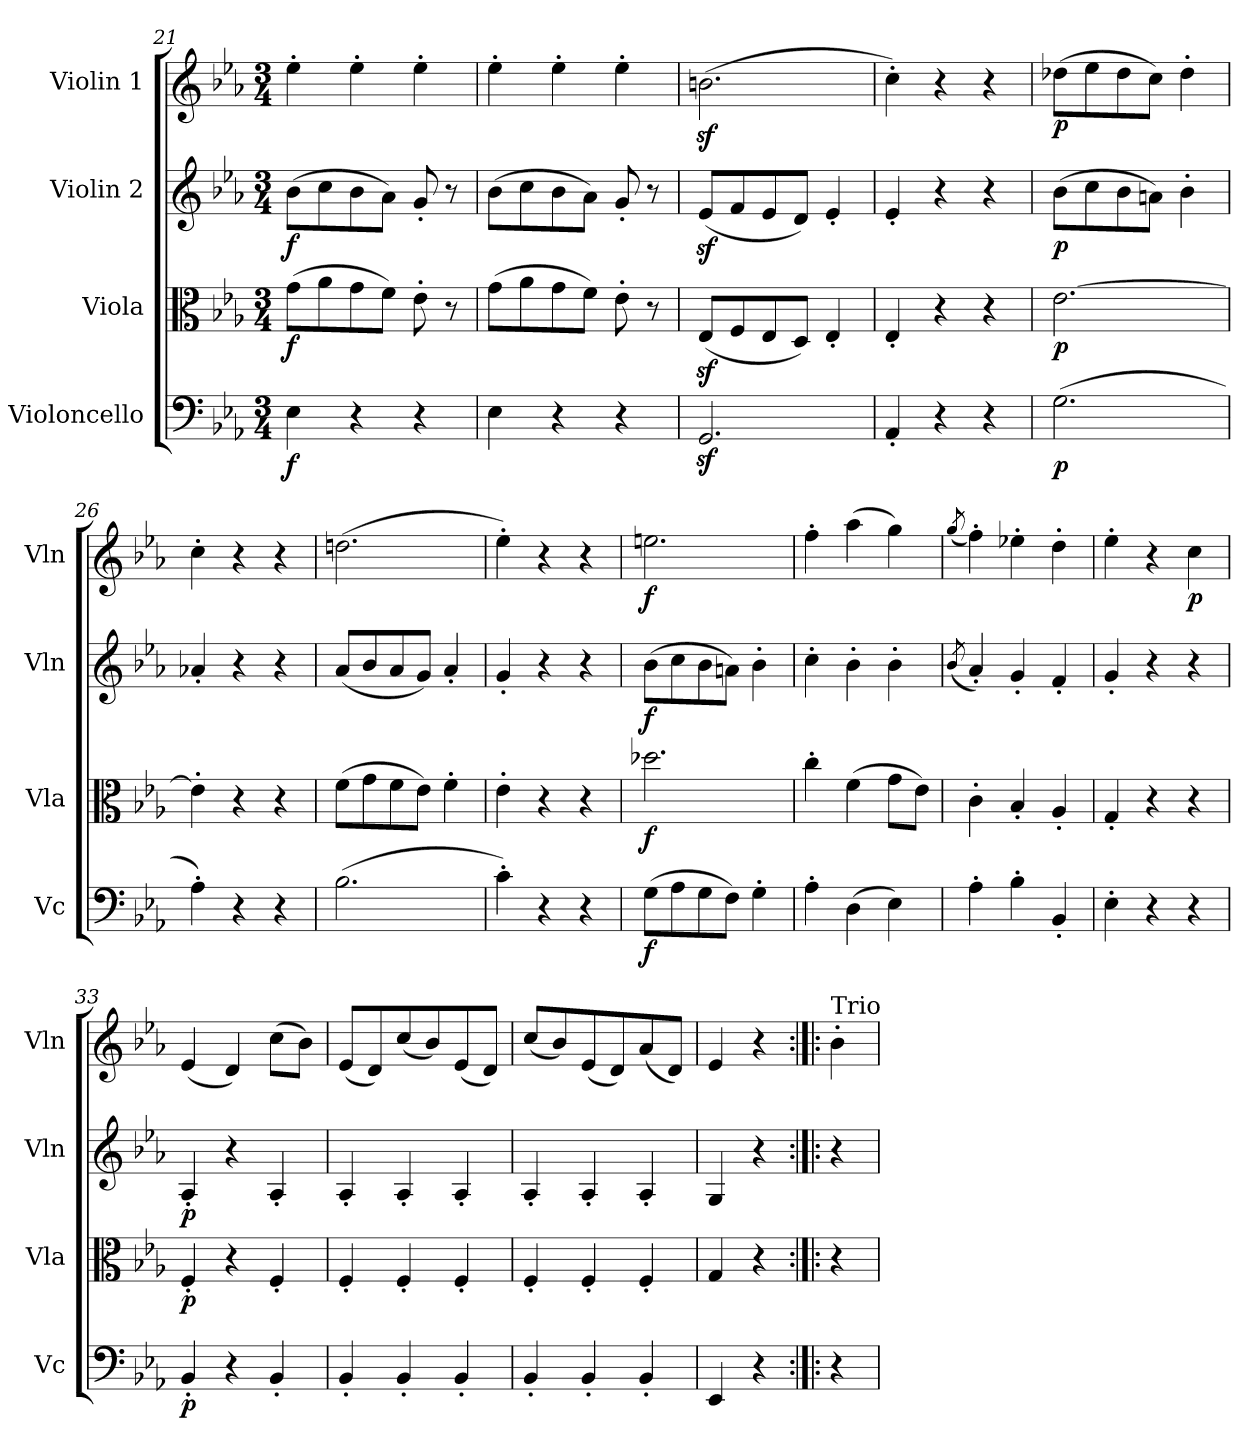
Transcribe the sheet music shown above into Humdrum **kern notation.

**kern	**dynam	**kern	**dynam	**kern	**dynam	**kern	**dynam
*part4	*part4	*part3	*part3	*part2	*part2	*part1	*part1
*staff4	*staff4	*staff3	*staff3	*staff2	*staff2	*staff1	*staff1
*I"Violoncello	*	*I"Viola	*	*I"Violin 2	*	*I"Violin 1	*
*I'Vc	*	*I'Vla	*	*I'Vln	*	*I'Vln	*
!!LO:PB:g=z
*clefF4	*	*clefC3	*	*clefG2	*	*clefG2	*
*k[b-e-a-]	*	*k[b-e-a-]	*	*k[b-e-a-]	*	*k[b-e-a-]	*
*M3/4	*	*M3/4	*	*M3/4	*	*M3/4	*
=21	=21	=21	=21	=21	=21	=21	=21
!	!LO:DY:b	!	!LO:DY:b	!	!LO:DY:b	!	!
4E-\	f	(8g\L	f	(8b-\L	f	4ee-'\	.
.	.	8a-\	.	8cc\	.	.	.
4r	.	8g\	.	8b-\	.	4ee-'\	.
.	.	8f\J)	.	8a-\J)	.	.	.
4r	.	8e-'\	.	8g'/	.	4ee-'\	.
.	.	8r	.	8r	.	.	.
!!LO:LB:g=z
=22	=22	=22	=22	=22	=22	=22	=22
4E-\	.	(8g\L	.	(8b-\L	.	4ee-'\	.
.	.	8a-\	.	8cc\	.	.	.
4r	.	8g\	.	8b-\	.	4ee-'\	.
.	.	8f\J)	.	8a-\J)	.	.	.
4r	.	8e-'\	.	8g'/	.	4ee-'\	.
.	.	8r	.	8r	.	.	.
=23	=23	=23	=23	=23	=23	=23	=23
2.GGz</	.	(8E-z</L	.	(8e-z</L	.	(2.bnz<\	.
.	.	8F/	.	8f/	.	.	.
.	.	8E-/	.	8e-/	.	.	.
.	.	8D/J)	.	8d/J)	.	.	.
.	.	4E-'/	.	4e-'/	.	.	.
=24	=24	=24	=24	=24	=24	=24	=24
4AA-'/	.	4E-'/	.	4e-'/	.	4cc'\)	.
4r	.	4r	.	4r	.	4r	.
4r	.	4r	.	4r	.	4r	.
=25	=25	=25	=25	=25	=25	=25	=25
!	!LO:DY:b	!	!LO:DY:b	!	!LO:DY:b	!	!LO:DY:b
(2.G\	p	[2.e-\	p	(8b-\L	p	(8dd-X\L	p
.	.	.	.	8cc\	.	8ee-\	.
.	.	.	.	8b-\	.	8dd-\	.
.	.	.	.	8an\J)	.	8cc\J)	.
.	.	.	.	4b-'\	.	4dd-'\	.
=26	=26	=26	=26	=26	=26	=26	=26
4A-'\)	.	4e-'\]	.	4a-X'/	.	4cc'\	.
4r	.	4r	.	4r	.	4r	.
4r	.	4r	.	4r	.	4r	.
=27	=27	=27	=27	=27	=27	=27	=27
(2.B-\	.	(8f\L	.	(8a-/L	.	(2.ddn\	.
.	.	8g\	.	8b-/	.	.	.
.	.	8f\	.	8a-/	.	.	.
.	.	8e-\J)	.	8g/J)	.	.	.
.	.	4f'\	.	4a-'/	.	.	.
=28	=28	=28	=28	=28	=28	=28	=28
4c'\)	.	4e-'\	.	4g'/	.	4ee-'\)	.
4r	.	4r	.	4r	.	4r	.
4r	.	4r	.	4r	.	4r	.
!!LO:LB:g=z
=29	=29	=29	=29	=29	=29	=29	=29
!	!LO:DY:b	!	!LO:DY:b	!	!LO:DY:b	!	!LO:DY:b
(8G\L	f	2.dd-X\	f	(8b-\L	f	2.een\	f
8A-\	.	.	.	8cc\	.	.	.
8G\	.	.	.	8b-\	.	.	.
8F\J)	.	.	.	8an\J)	.	.	.
4G'\	.	.	.	4b-'\	.	.	.
=30	=30	=30	=30	=30	=30	=30	=30
4A-'\	.	4cc'\	.	4cc'\	.	4ff'\	.
(4D\	.	(4f\	.	4b-'\	.	(4aa-\	.
4E-\)	.	8g\L	.	4b-'\	.	4gg\)	.
.	.	8e-\J)	.	.	.	.	.
=31	=31	=31	=31	=31	=31	=31	=31
.	.	.	.	(8qb-/	.	(8qgg/	.
4A-'\	.	4c'\	.	4a-'/)	.	4ff'\)	.
4B-'\	.	4B-'/	.	4g'/	.	4ee-X'\	.
4BB-'/	.	4A-'/	.	4f'/	.	4dd'\	.
=32	=32	=32	=32	=32	=32	=32	=32
4E-'\	.	4G'/	.	4g'/	.	4ee-'\	.
4r	.	4r	.	4r	.	4r	.
!	!	!	!	!	!	!	!LO:DY:b
4r	.	4r	.	4r	.	4cc\	p
=33	=33	=33	=33	=33	=33	=33	=33
!	!LO:DY:b	!	!LO:DY:b	!	!LO:DY:b	!	!
4BB-'/	p	4F'/	p	4A-'/	p	(4e-/	.
4r	.	4r	.	4r	.	4d/)	.
4BB-'/	.	4F'/	.	4A-'/	.	(8cc\L	.
.	.	.	.	.	.	8b-\J)	.
=34	=34	=34	=34	=34	=34	=34	=34
4BB-'/	.	4F'/	.	4A-'/	.	(8e-/L	.
.	.	.	.	.	.	8d/)	.
4BB-'/	.	4F'/	.	4A-'/	.	(8cc/	.
.	.	.	.	.	.	8b-/)	.
4BB-'/	.	4F'/	.	4A-'/	.	(8e-/	.
.	.	.	.	.	.	8d/J)	.
=35	=35	=35	=35	=35	=35	=35	=35
4BB-'/	.	4F'/	.	4A-'/	.	(8cc/L	.
.	.	.	.	.	.	8b-/)	.
4BB-'/	.	4F'/	.	4A-'/	.	(8e-/	.
.	.	.	.	.	.	8d/)	.
4BB-'/	.	4F'/	.	4A-'/	.	(8a-/	.
.	.	.	.	.	.	8d/J)	.
=36	=36	=36	=36	=36	=36	=36	=36
4EE-/	.	4G/	.	4G/	.	4e-/	.
4r	.	4r	.	4r	.	4r	.
!!LO:LB:g=z
=36X2:|!|:	=36X2:|!|:	=36X2:|!|:	=36X2:|!|:	=36X2:|!|:	=36X2:|!|:	=36X2:|!|:	=36X2:|!|:
!	!	!	!	!	!	!LO:TX:a:t=Trio	!
4r	.	4r	.	4r	.	4b-'\	.
=	=	=	=	=	=	=	=
*-	*-	*-	*-	*-	*-	*-	*-
